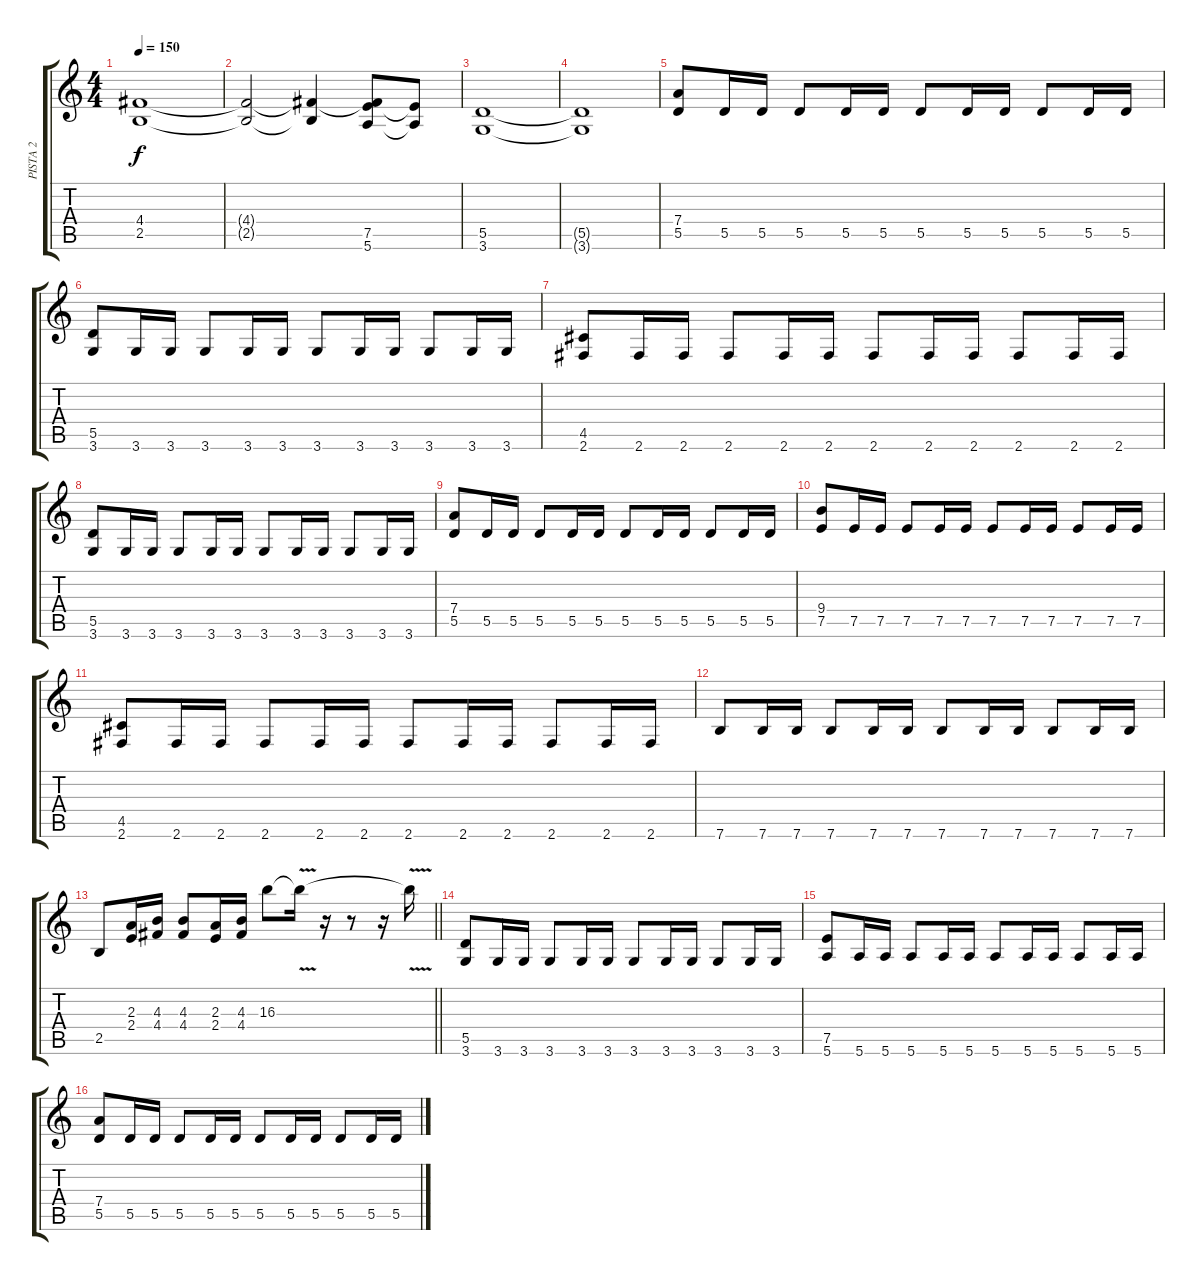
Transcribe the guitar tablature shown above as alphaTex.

\track ("PISTA 2" "PISTA 2") {instrument distortionguitar}
\staff {score tabs}
\tuning (E4 B3 G3 D3 A2 E2) {hide}
\ts (4 4)
\tempo 150
\clef g2
\ks c
(4.4 2.5).1{dy f} |
(4.4{t} 2.5{t}).2 (4.4{t} 2.5{t}).4 (4.4{t} 7.5 5.6).8 (7.5{t} 5.6{t}).8 |
(5.5 3.6).1 |
(5.5{t} 3.6{t}).1 |
(7.4 5.5).8 5.5.16 5.5.16 5.5.8 5.5.16 5.5.16 5.5.8 5.5.16 5.5.16 5.5.8 5.5.16 5.5.16 |
(5.5 3.6).8 3.6.16 3.6.16 3.6.8 3.6.16 3.6.16 3.6.8 3.6.16 3.6.16 3.6.8 3.6.16 3.6.16 |
(4.5 2.6).8 2.6.16 2.6.16 2.6.8 2.6.16 2.6.16 2.6.8 2.6.16 2.6.16 2.6.8 2.6.16 2.6.16 |
(5.5 3.6).8 3.6.16 3.6.16 3.6.8 3.6.16 3.6.16 3.6.8 3.6.16 3.6.16 3.6.8 3.6.16 3.6.16 |
(7.4 5.5).8 5.5.16 5.5.16 5.5.8 5.5.16 5.5.16 5.5.8 5.5.16 5.5.16 5.5.8 5.5.16 5.5.16 |
(9.4 7.5).8 7.5.16 7.5.16 7.5.8 7.5.16 7.5.16 7.5.8 7.5.16 7.5.16 7.5.8 7.5.16 7.5.16 |
(4.5 2.6).8 2.6.16 2.6.16 2.6.8 2.6.16 2.6.16 2.6.8 2.6.16 2.6.16 2.6.8 2.6.16 2.6.16 |
7.6.8 7.6.16 7.6.16 7.6.8 7.6.16 7.6.16 7.6.8 7.6.16 7.6.16 7.6.8 7.6.16 7.6.16 |
\barLineRight lightlight
2.5.8 (2.3 2.4).16 (4.3 4.4).16 (4.3 4.4).8 (2.3 2.4).16 (4.3 4.4).16 16.3.8 16.3{v t}.16 r.16 r.8 r.16 16.3{t}.16 |
(5.5 3.6).8 3.6.16 3.6.16 3.6.8 3.6.16 3.6.16 3.6.8 3.6.16 3.6.16 3.6.8 3.6.16 3.6.16 |
(7.5 5.6).8 5.6.16 5.6.16 5.6.8 5.6.16 5.6.16 5.6.8 5.6.16 5.6.16 5.6.8 5.6.16 5.6.16 |
(7.4 5.5).8 5.5.16 5.5.16 5.5.8 5.5.16 5.5.16 5.5.8 5.5.16 5.5.16 5.5.8 5.5.16 5.5.16
